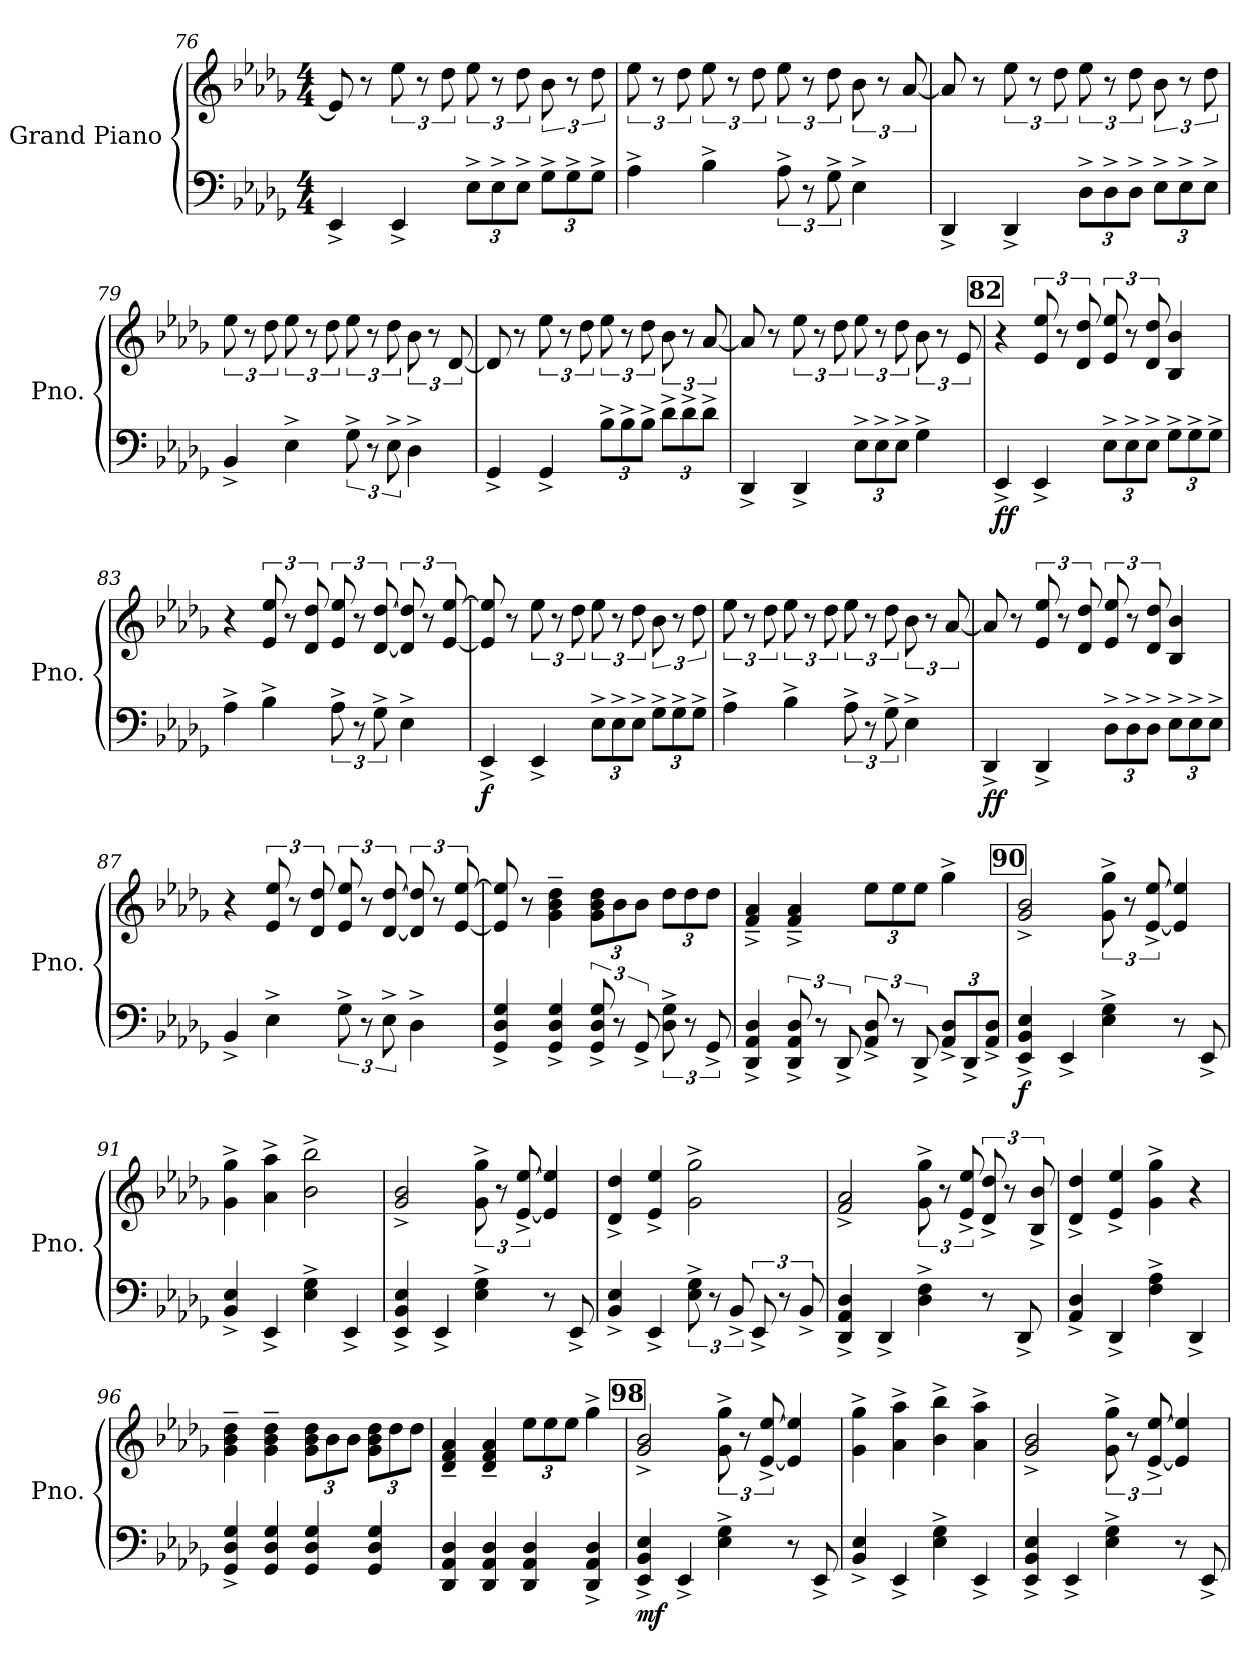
**kern	**kern	**dynam
*part1	*part1	*part1
*staff2	*staff1	*staff1/2
*I"Grand Piano	*	*
*I'Pno.	*	*
!!LO:LB:g=z
*clefF4	*clefG2	*
*k[b-e-a-d-g-]	*k[b-e-a-d-g-]	*
*M4/4	*M4/4	*
=76	=76	=76
4EE-^/	8e-/]	.
.	8r	.
4EE-^/	12ee-\	.
.	12r	.
.	12dd-\	.
*Xbrackettup	*	*
12E-^\L	12ee-\	.
12E-^\	12r	.
12E-^\J	12dd-\	.
12G-^\L	12b-\	.
12G-^\	12r	.
12G-^\J	12dd-\	.
=77	=77	=77
4A-^\	12ee-\	.
.	12r	.
.	12dd-\	.
4B-^\	12ee-\	.
.	12r	.
.	12dd-\	.
*brackettup	*	*
12A-^\	12ee-\	.
12r	12r	.
12G-^\	12dd-\	.
4E-^\	12b-\	.
.	12r	.
.	[12a-/	.
=78	=78	=78
4DD-^/	8a-/]	.
.	8r	.
4DD-^/	12ee-\	.
.	12r	.
.	12dd-\	.
*Xbrackettup	*	*
12D-^\L	12ee-\	.
12D-^\	12r	.
12D-^\J	12dd-\	.
12E-^\L	12b-\	.
12E-^\	12r	.
12E-^\J	12dd-\	.
!!LO:LB:g=z
=79	=79	=79
4BB-^/	12ee-\	.
.	12r	.
.	12dd-\	.
4E-^\	12ee-\	.
.	12r	.
.	12dd-\	.
*brackettup	*	*
12G-^\	12ee-\	.
12r	12r	.
12E-^\	12dd-\	.
4D-^\	12b-\	.
.	12r	.
.	[12d-/	.
=80	=80	=80
4GG-^/	8d-/]	.
.	8r	.
4GG-^/	12ee-\	.
.	12r	.
.	12dd-\	.
*Xbrackettup	*	*
12B-^\L	12ee-\	.
12B-^\	12r	.
12B-^\J	12dd-\	.
12d-^\L	12b-\	.
12d-^\	12r	.
12d-^\J	[12a-/	.
=81	=81	=81
4DD-^/	8a-/]	.
.	8r	.
4DD-^/	12ee-\	.
.	12r	.
.	12dd-\	.
12E-^\L	12ee-\	.
12E-^\	12r	.
12E-^\J	12dd-\	.
4G-^\	12b-\	.
.	12r	.
.	12e-/	.
!!LO:LB:g=z
!!LO:REH:place=s1:a:B:fs=14:t=82
=82	=82	=82
!	!	!LO:DY:b=2
4EE-^/	4r	ff
4EE-^/	12e-/ 12ee-/	.
.	12r	.
.	12d-/ 12dd-/	.
12E-^\L	12e-/ 12ee-/	.
12E-^\	12r	.
12E-^\J	12d-/ 12dd-/	.
12G-^\L	4B-/ 4b-/	.
12G-^\	.	.
12G-^\J	.	.
=83	=83	=83
4A-^\	4r	.
4B-^\	12e-/ 12ee-/	.
.	12r	.
.	12d-/ 12dd-/	.
*brackettup	*	*
12A-^\	12e-/ 12ee-/	.
12r	12r	.
12G-^\	[12d-/ [12dd-/	.
4E-^\	12d-/] 12dd-/]	.
.	12r	.
.	[12e-/ [12ee-/	.
=84	=84	=84
!	!	!LO:DY:b=2
4EE-^/	8e-/] 8ee-/]	f
.	8r	.
4EE-^/	12ee-\	.
.	12r	.
.	12dd-\	.
*Xbrackettup	*	*
12E-^\L	12ee-\	.
12E-^\	12r	.
12E-^\J	12dd-\	.
12G-^\L	12b-\	.
12G-^\	12r	.
12G-^\J	12dd-\	.
!!LO:LB:g=z
=85	=85	=85
4A-^\	12ee-\	.
.	12r	.
.	12dd-\	.
4B-^\	12ee-\	.
.	12r	.
.	12dd-\	.
*brackettup	*	*
12A-^\	12ee-\	.
12r	12r	.
12G-^\	12dd-\	.
4E-^\	12b-\	.
.	12r	.
.	[12a-/	.
=86	=86	=86
!	!	!LO:DY:b=2
4DD-^/	8a-/]	ff
.	8r	.
4DD-^/	12e-/ 12ee-/	.
.	12r	.
.	12d-/ 12dd-/	.
*Xbrackettup	*	*
12D-^\L	12e-/ 12ee-/	.
12D-^\	12r	.
12D-^\J	12d-/ 12dd-/	.
12E-^\L	4B-/ 4b-/	.
12E-^\	.	.
12E-^\J	.	.
=87	=87	=87
4BB-^/	4r	.
4E-^\	12e-/ 12ee-/	.
.	12r	.
.	12d-/ 12dd-/	.
*brackettup	*	*
12G-^\	12e-/ 12ee-/	.
12r	12r	.
12E-^\	[12d-/ [12dd-/	.
4D-^\	12d-/] 12dd-/]	.
.	12r	.
.	[12e-/ [12ee-/	.
!!LO:PB:g=z
=88	=88	=88
4GG-/^ 4D-/^ 4G-/^	8e-/] 8ee-/]	.
.	8r	.
4GG-/^ 4D-/^ 4G-/^	4g-\~ 4b-\~ 4dd-\~	.
*	*Xbrackettup	*
12GG-/^ 12D-/^ 12G-/^	12g-\ 12b-\ 12dd-\L	.
12r	12b-\	.
12GG-^/	12b-\J	.
12D-\^ 12G-\^	12dd-\L	.
12r	12dd-\	.
12GG-^/	12dd-\J	.
=89	=89	=89
4DD-/^ 4AA-/^ 4D-/^	4f/~^ 4a-/~^	.
12DD-/^ 12AA-/^ 12D-/^	4f/~^ 4a-/~^	.
12r	.	.
12DD-^/	.	.
12AA-/^ 12D-/^	12ee-\L	.
12r	12ee-\	.
12DD-^/	12ee-\J	.
*Xbrackettup	*	*
12AA-/^ 12D-/^L	4gg-^\	.
12DD-^/	.	.
12AA-/^ 12D-/^J	.	.
!!LO:REH:place=s1:a:B:fs=14:t=90
=90	=90	=90
!	!	!LO:DY:b=2
4EE-/^ 4BB-/^ 4E-/^	2g-/^ 2b-/^	f
4EE-^/	.	.
*	*brackettup	*
4E-\^ 4G-\^	12g-\^ 12gg-\^	.
.	12r	.
.	[12e-/^ [12ee-/^	.
8r	4e-/] 4ee-/]	.
8EE-^/	.	.
=91	=91	=91
4BB-/^ 4E-/^	4g-\^ 4gg-\^	.
4EE-^/	4a-\^ 4aa-\^	.
4E-\^ 4G-\^	2b-\^ 2bb-\^	.
4EE-^/	.	.
!!LO:LB:g=z
=92	=92	=92
4EE-/^ 4BB-/^ 4E-/^	2g-/^ 2b-/^	.
4EE-^/	.	.
4E-\^ 4G-\^	12g-\^ 12gg-\^	.
.	12r	.
.	[12e-/^ [12ee-/^	.
8r	4e-/] 4ee-/]	.
8EE-^/	.	.
=93	=93	=93
4BB-/^ 4E-/^	4d-/^ 4dd-/^	.
4EE-^/	4e-/^ 4ee-/^	.
*brackettup	*	*
12E-\^ 12G-\^	2g-\^ 2gg-\^	.
12r	.	.
12BB-^/	.	.
12EE-^/	.	.
12r	.	.
12BB-^/	.	.
=94	=94	=94
4DD-/^ 4AA-/^ 4D-/^	2f/^ 2a-/^	.
4DD-^/	.	.
4D-\^ 4F\^	12g-\^ 12gg-\^	.
.	12r	.
.	12e-/^ 12ee-/^	.
8r	12d-/^ 12dd-/^	.
.	12r	.
8DD-^/	.	.
.	12B-/^ 12b-/^	.
=95	=95	=95
4AA-/^ 4D-/^	4d-/^ 4dd-/^	.
4DD-^/	4e-/^ 4ee-/^	.
4F\^ 4A-\^	4g-\^ 4gg-\^	.
4DD-^/	4r	.
=96	=96	=96
4GG-/^ 4D-/^ 4G-/^	4g-\~ 4b-\~ 4dd-\~	.
4GG-/ 4D-/ 4G-/	4g-\~ 4b-\~ 4dd-\~	.
*	*Xbrackettup	*
4GG-/ 4D-/ 4G-/	12g-\ 12b-\ 12dd-\L	.
.	12b-\	.
.	12b-\J	.
4GG-/ 4D-/ 4G-/	12g-\ 12b-\ 12dd-\L	.
.	12dd-\	.
.	12dd-\J	.
!!LO:LB:g=z
=97	=97	=97
4DD-/ 4AA-/ 4D-/	4d-/~ 4f/~ 4a-/~	.
4DD-/ 4AA-/ 4D-/	4d-/~ 4f/~ 4a-/~	.
4DD-/ 4AA-/ 4D-/	12ee-\L	.
.	12ee-\	.
.	12ee-\J	.
4DD-/^ 4AA-/^ 4D-/^	4gg-^\	.
!!LO:REH:place=s1:a:B:fs=14:t=98
=98	=98	=98
!	!	!LO:DY:b=2
4EE-/^ 4BB-/^ 4E-/^	2g-/^ 2b-/^	mf
4EE-^/	.	.
*	*brackettup	*
4E-\^ 4G-\^	12g-\^ 12gg-\^	.
.	12r	.
.	[12e-/^ [12ee-/^	.
8r	4e-/] 4ee-/]	.
8EE-^/	.	.
=99	=99	=99
4BB-/^ 4E-/^	4g-\^ 4gg-\^	.
4EE-^/	4a-\^ 4aa-\^	.
4E-\^ 4G-\^	4b-\^ 4bb-\^	.
4EE-^/	4a-\^ 4aa-\^	.
=100	=100	=100
4EE-/^ 4BB-/^ 4E-/^	2g-/^ 2b-/^	.
4EE-^/	.	.
4E-\^ 4G-\^	12g-\^ 12gg-\^	.
.	12r	.
.	[12e-/^ [12ee-/^	.
8r	4e-/] 4ee-/]	.
8EE-^/	.	.
=	=	=
*-	*-	*-
